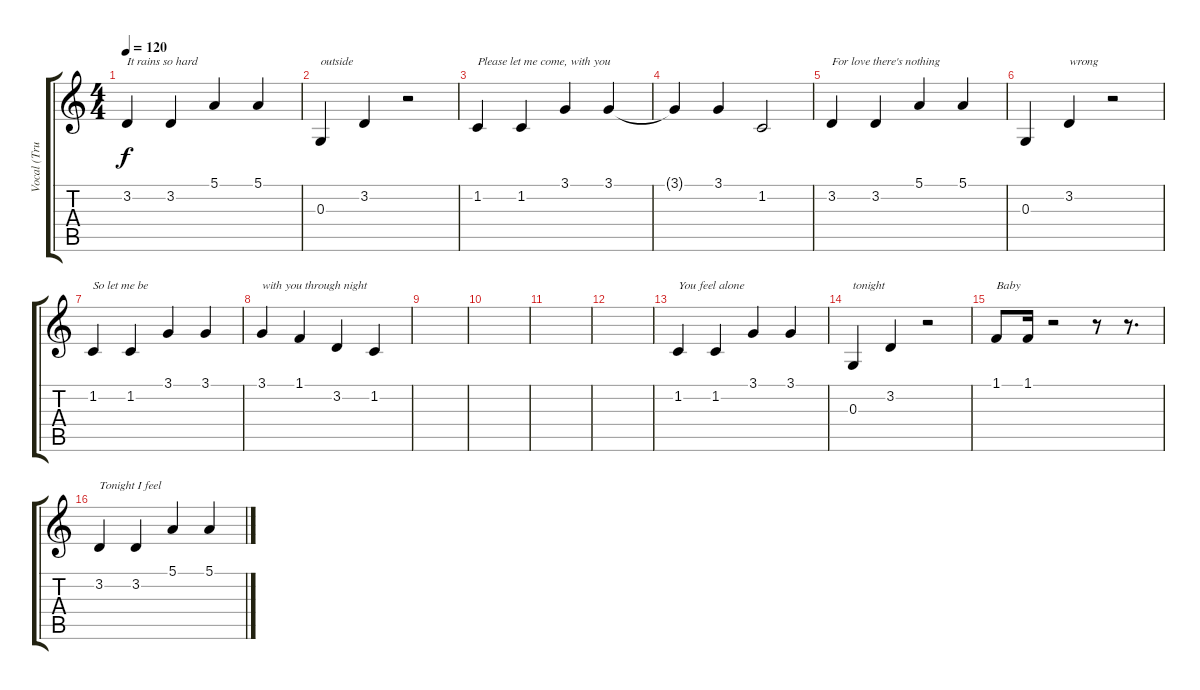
\track ("Vocal (Trung)" "Vocal (Tru") {instrument flute}
\staff {score tabs}
\tuning (E4 B3 G3 D3 A2 E2) {hide}
\ts (4 4)
\tempo 120
\clef g2
\ks c
3.2.4{txt "It rains so hard" dy f} 3.2.4 5.1.4 5.1.4 |
0.3.4{txt "outside"} 3.2.4 r.2 |
1.2.4{txt "Please let me come, with you"} 1.2.4 3.1.4 3.1.4 |
3.1{t}.4 3.1.4 1.2.2 |
3.2.4{txt "For love there's nothing"} 3.2.4 5.1.4 5.1.4 |
0.3.4 3.2.4{txt "wrong"} r.2 |
1.2.4{txt "So let me be"} 1.2.4 3.1.4 3.1.4 |
3.1.4{txt "with you through night"} 1.1.4 3.2.4 1.2.4 |
|
|
|
|
1.2.4{txt "You feel alone"} 1.2.4 3.1.4 3.1.4 |
0.3.4{txt "tonight"} 3.2.4 r.2 |
1.1.8{txt "Baby"} 1.1.16 r.2 r.8 r.8{d} |
3.2.4{txt "Tonight I feel"} 3.2.4 5.1.4 5.1.4
